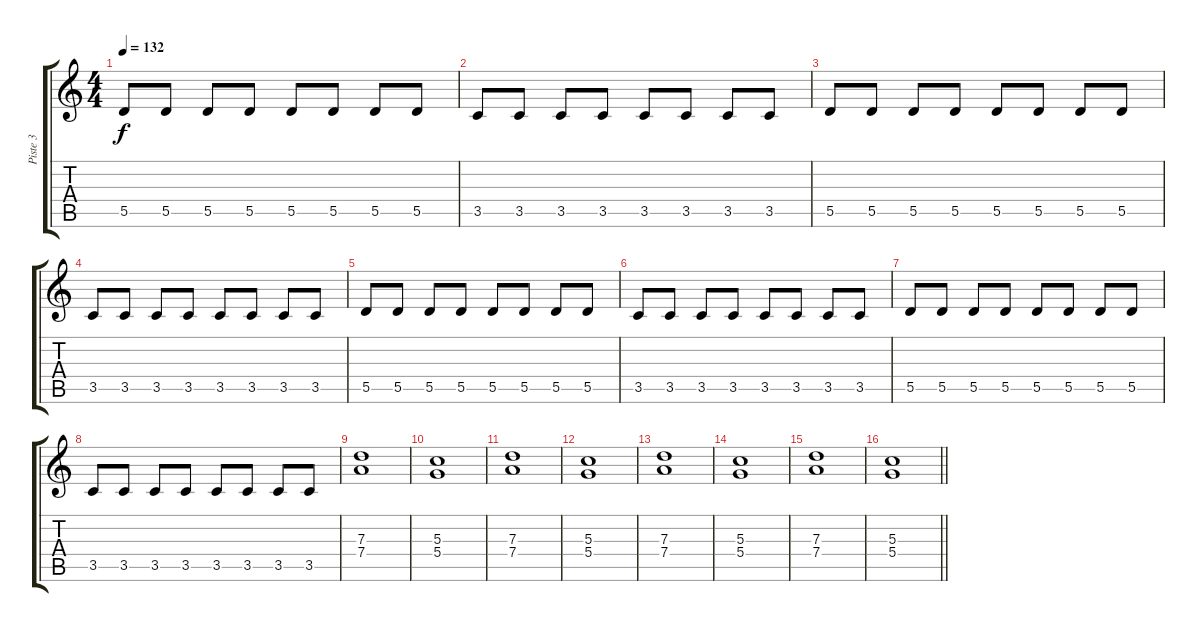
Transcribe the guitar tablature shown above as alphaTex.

\track ("Piste 3" "Piste 3") {instrument distortionguitar}
\staff {score tabs}
\tuning (E4 B3 G3 D3 A2 E2) {hide}
\ts (4 4)
\tempo 132
\clef g2
\ks c
5.5.8{dy f} 5.5.8 5.5.8 5.5.8 5.5.8 5.5.8 5.5.8 5.5.8 |
3.5.8 3.5.8 3.5.8 3.5.8 3.5.8 3.5.8 3.5.8 3.5.8 |
5.5.8 5.5.8 5.5.8 5.5.8 5.5.8 5.5.8 5.5.8 5.5.8 |
3.5.8 3.5.8 3.5.8 3.5.8 3.5.8 3.5.8 3.5.8 3.5.8 |
5.5.8 5.5.8 5.5.8 5.5.8 5.5.8 5.5.8 5.5.8 5.5.8 |
3.5.8 3.5.8 3.5.8 3.5.8 3.5.8 3.5.8 3.5.8 3.5.8 |
5.5.8 5.5.8 5.5.8 5.5.8 5.5.8 5.5.8 5.5.8 5.5.8 |
3.5.8 3.5.8 3.5.8 3.5.8 3.5.8 3.5.8 3.5.8 3.5.8 |
(7.3 7.4).1 |
(5.3 5.4).1 |
(7.3 7.4).1 |
(5.3 5.4).1 |
(7.3 7.4).1 |
(5.3 5.4).1 |
(7.3 7.4).1 |
\barLineRight lightlight
(5.3 5.4).1
